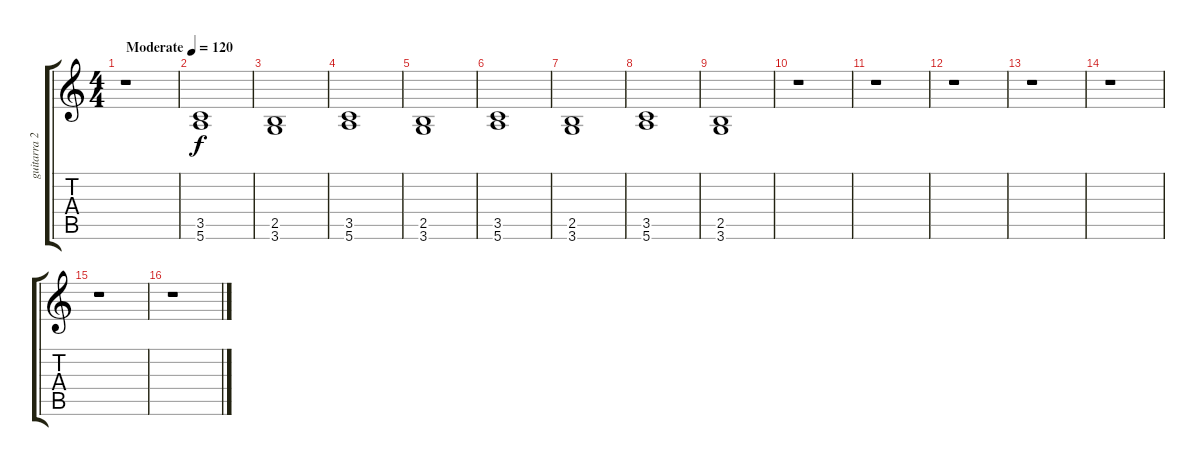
\track ("guitarra 2" "guitarra 2") {instrument distortionguitar}
\staff {score tabs}
\tuning (E4 B3 G3 D3 A2 E2) {hide}
\ts (4 4)
\tempo (120 "Moderate")
\clef g2
\ks c
r.1{dy f instrument distortionguitar} |
(3.5 5.6).1 |
(2.5 3.6).1 |
(3.5 5.6).1 |
(2.5 3.6).1 |
(3.5 5.6).1 |
(2.5 3.6).1 |
(3.5 5.6).1 |
(2.5 3.6).1 |
r.1 |
r.1 |
r.1 |
r.1 |
r.1 |
r.1 |
r.1
